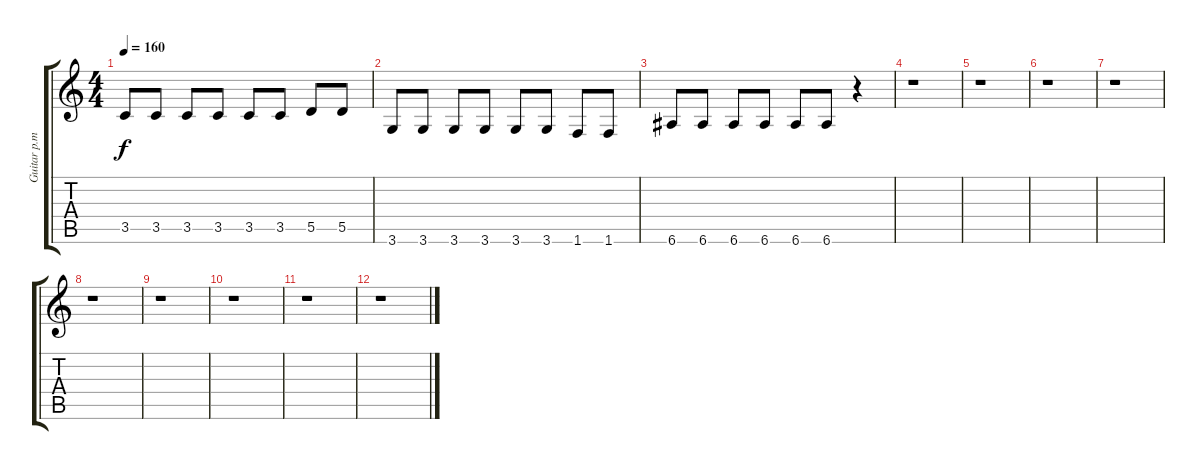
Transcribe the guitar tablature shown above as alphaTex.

\track ("Guitar p.m." "Guitar p.m") {instrument electricguitarmuted}
\staff {score tabs}
\tuning (E4 B3 G3 D3 A2 E2) {hide}
\ts (4 4)
\tempo 160
\clef g2
\ks c
3.5.8{dy f} 3.5.8 3.5.8 3.5.8 3.5.8 3.5.8 5.5.8 5.5.8 |
3.6.8 3.6.8 3.6.8 3.6.8 3.6.8 3.6.8 1.6.8 1.6.8 |
6.6.8 6.6.8 6.6.8 6.6.8 6.6.8 6.6.8 r.4 |
r.1 |
r.1 |
r.1 |
r.1 |
r.1 |
r.1 |
r.1 |
r.1 |
r.1
